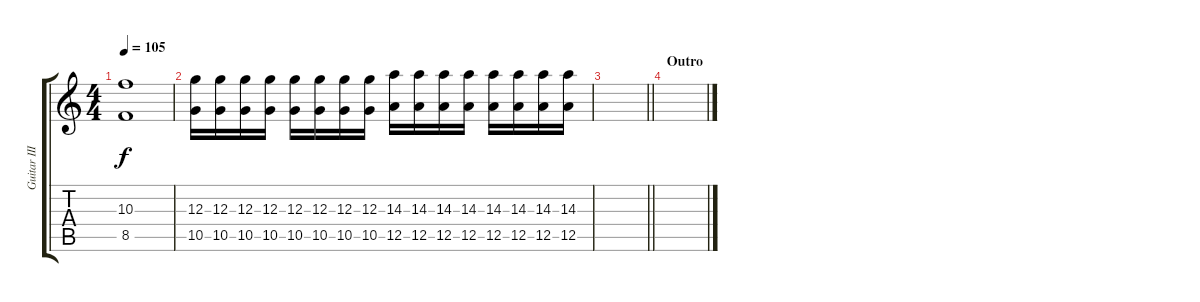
\track ("Guitar III" "Guitar III") {instrument distortionguitar}
\staff {score tabs}
\tuning (E4 B3 G3 D3 A2 D2) {hide}
\ts (4 4)
\tempo 105
\clef g2
\ks c
(10.3 8.5).1{dy f} |
(12.3 10.5).16 (12.3 10.5).16 (12.3 10.5).16 (12.3 10.5).16 (12.3 10.5).16 (12.3 10.5).16 (12.3 10.5).16 (12.3 10.5).16 (14.3 12.5).16 (14.3 12.5).16 (14.3 12.5).16 (14.3 12.5).16 (14.3 12.5).16 (14.3 12.5).16 (14.3 12.5).16 (14.3 12.5).16 |
\barLineRight lightlight
|
\section ("" "Outro")
